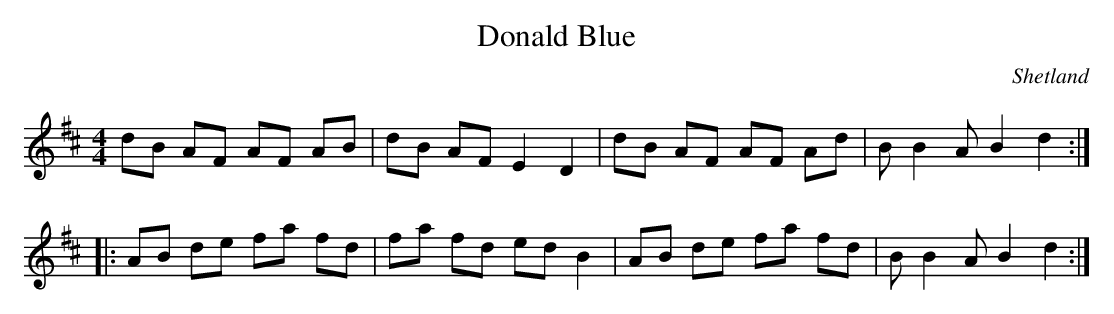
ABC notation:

X:1
T:Donald Blue
O:Shetland
M:4/4
K:D
dB AF AF AB | dB AF E2 D2 |\
dB AF AF Ad | BB2A B2 d2 :|*
|:AB de fa fd | fa fd ed B2 |\
AB de fa fd | BB2A B2d2:|**
